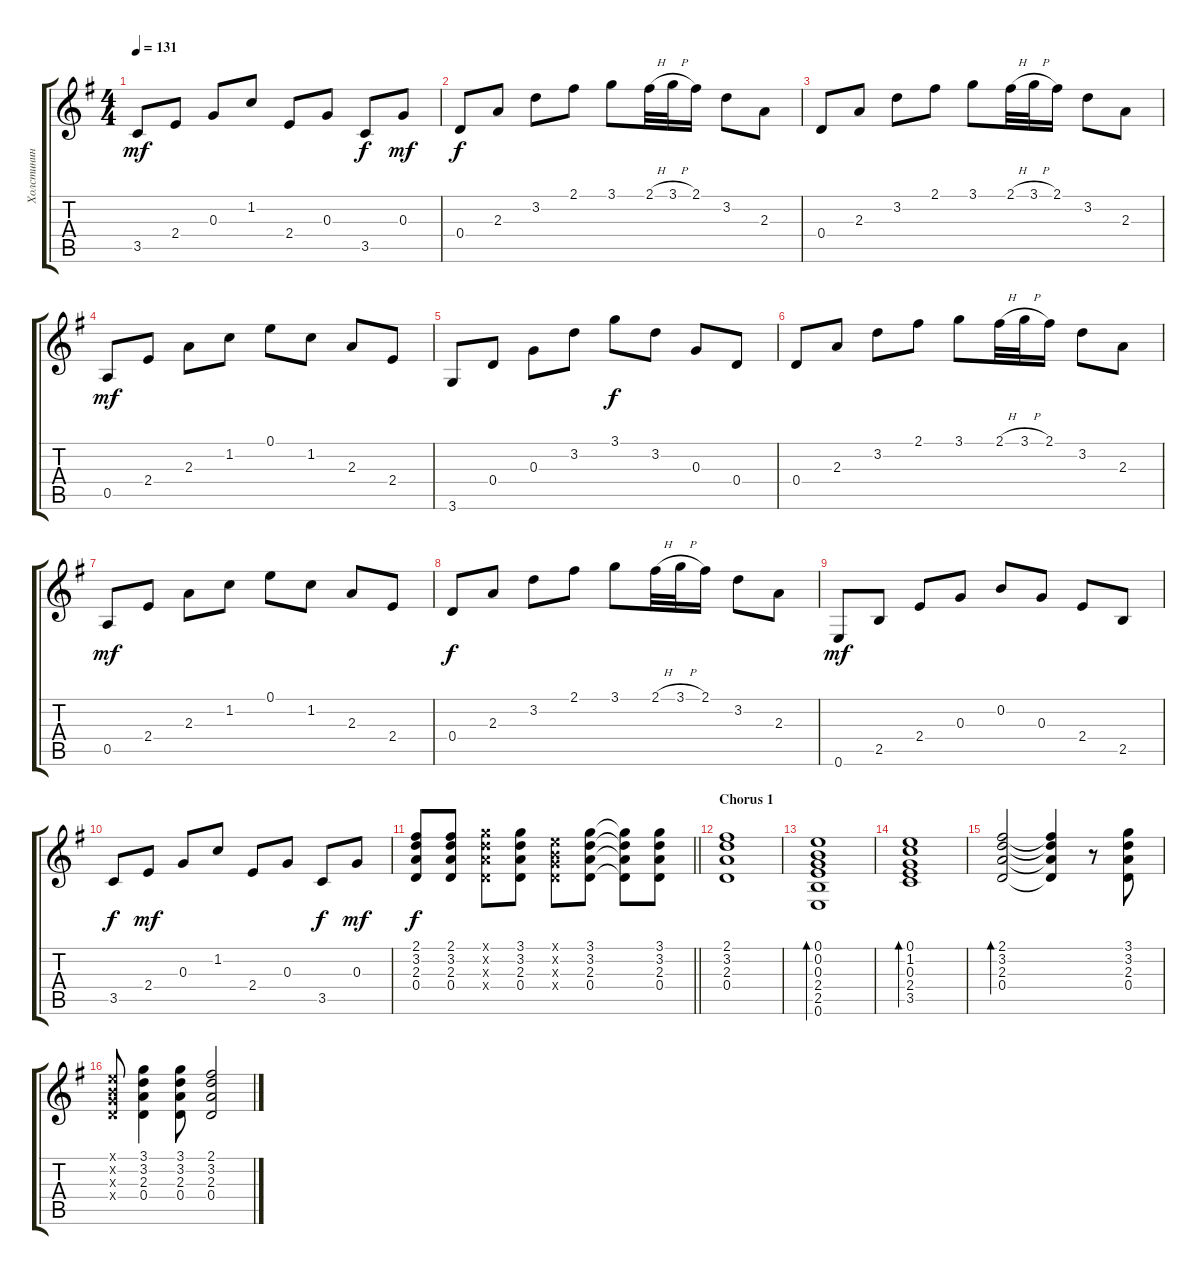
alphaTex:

\track ("Холстинин" "Холстинин") {instrument acousticguitarsteel}
\staff {score tabs}
\tuning (E4 B3 G3 D3 A2 E2) {hide}
\ts (4 4)
\tempo 131
\clef g2
\ks g
3.5.8{dy mf} 2.4.8 0.3.8 1.2.8 2.4.8 0.3.8 3.5.8{dy f} 0.3.8{dy mf} |
0.4.8{dy f} 2.3.8 3.2.8 2.1.8 3.1.8 2.1{h}.32 3.1{h}.32 2.1.16 3.2.8 2.3.8 |
0.4.8 2.3.8 3.2.8 2.1.8 3.1.8 2.1{h}.32 3.1{h}.32 2.1.16 3.2.8 2.3.8 |
0.5.8{dy mf} 2.4.8 2.3.8 1.2.8 0.1.8 1.2.8 2.3.8 2.4.8 |
3.6.8 0.4.8 0.3.8 3.2.8 3.1.8{dy f} 3.2.8 0.3.8 0.4.8 |
0.4.8 2.3.8 3.2.8 2.1.8 3.1.8 2.1{h}.32 3.1{h}.32 2.1.16 3.2.8 2.3.8 |
0.5.8{dy mf} 2.4.8 2.3.8 1.2.8 0.1.8 1.2.8 2.3.8 2.4.8 |
0.4.8{dy f} 2.3.8 3.2.8 2.1.8 3.1.8 2.1{h}.32 3.1{h}.32 2.1.16 3.2.8 2.3.8 |
0.6.8{dy mf} 2.5.8 2.4.8 0.3.8 0.2.8 0.3.8 2.4.8 2.5.8 |
3.5.8{dy f} 2.4.8{dy mf} 0.3.8 1.2.8 2.4.8 0.3.8 3.5.8{dy f} 0.3.8{dy mf} |
\barLineRight lightlight
(2.1 3.2 2.3 0.4).8{dy f} (2.1 3.2 2.3 0.4).8 (3.1{x} 3.2{x} 2.3{x} 0.4{x}).8 (3.1 3.2 2.3 0.4).8 (0.1{x} 0.2{x} 0.3{x} 0.4{x}).8 (3.1 3.2 2.3 0.4).8 (3.1{t} 3.2{t} 2.3{t} 0.4{t}).8 (3.1 3.2 2.3 0.4).8 |
\section ("" "Chorus 1")
(2.1 3.2 2.3 0.4).1 |
(0.1 0.2 0.3 2.4 2.5 0.6).1{bd 120} |
(0.1 1.2 0.3 2.4 3.5).1{bd 120} |
(2.1 3.2 2.3 0.4).2{bd 120} (2.1{t} 3.2{t} 2.3{t} 0.4{t}).4 r.8 (3.1 3.2 2.3 0.4).8 |
(0.1{x} 0.2{x} 0.3{x} 0.4{x}).8 (3.1 3.2 2.3 0.4).4 (3.1 3.2 2.3 0.4).8 (2.1 3.2 2.3 0.4).2
